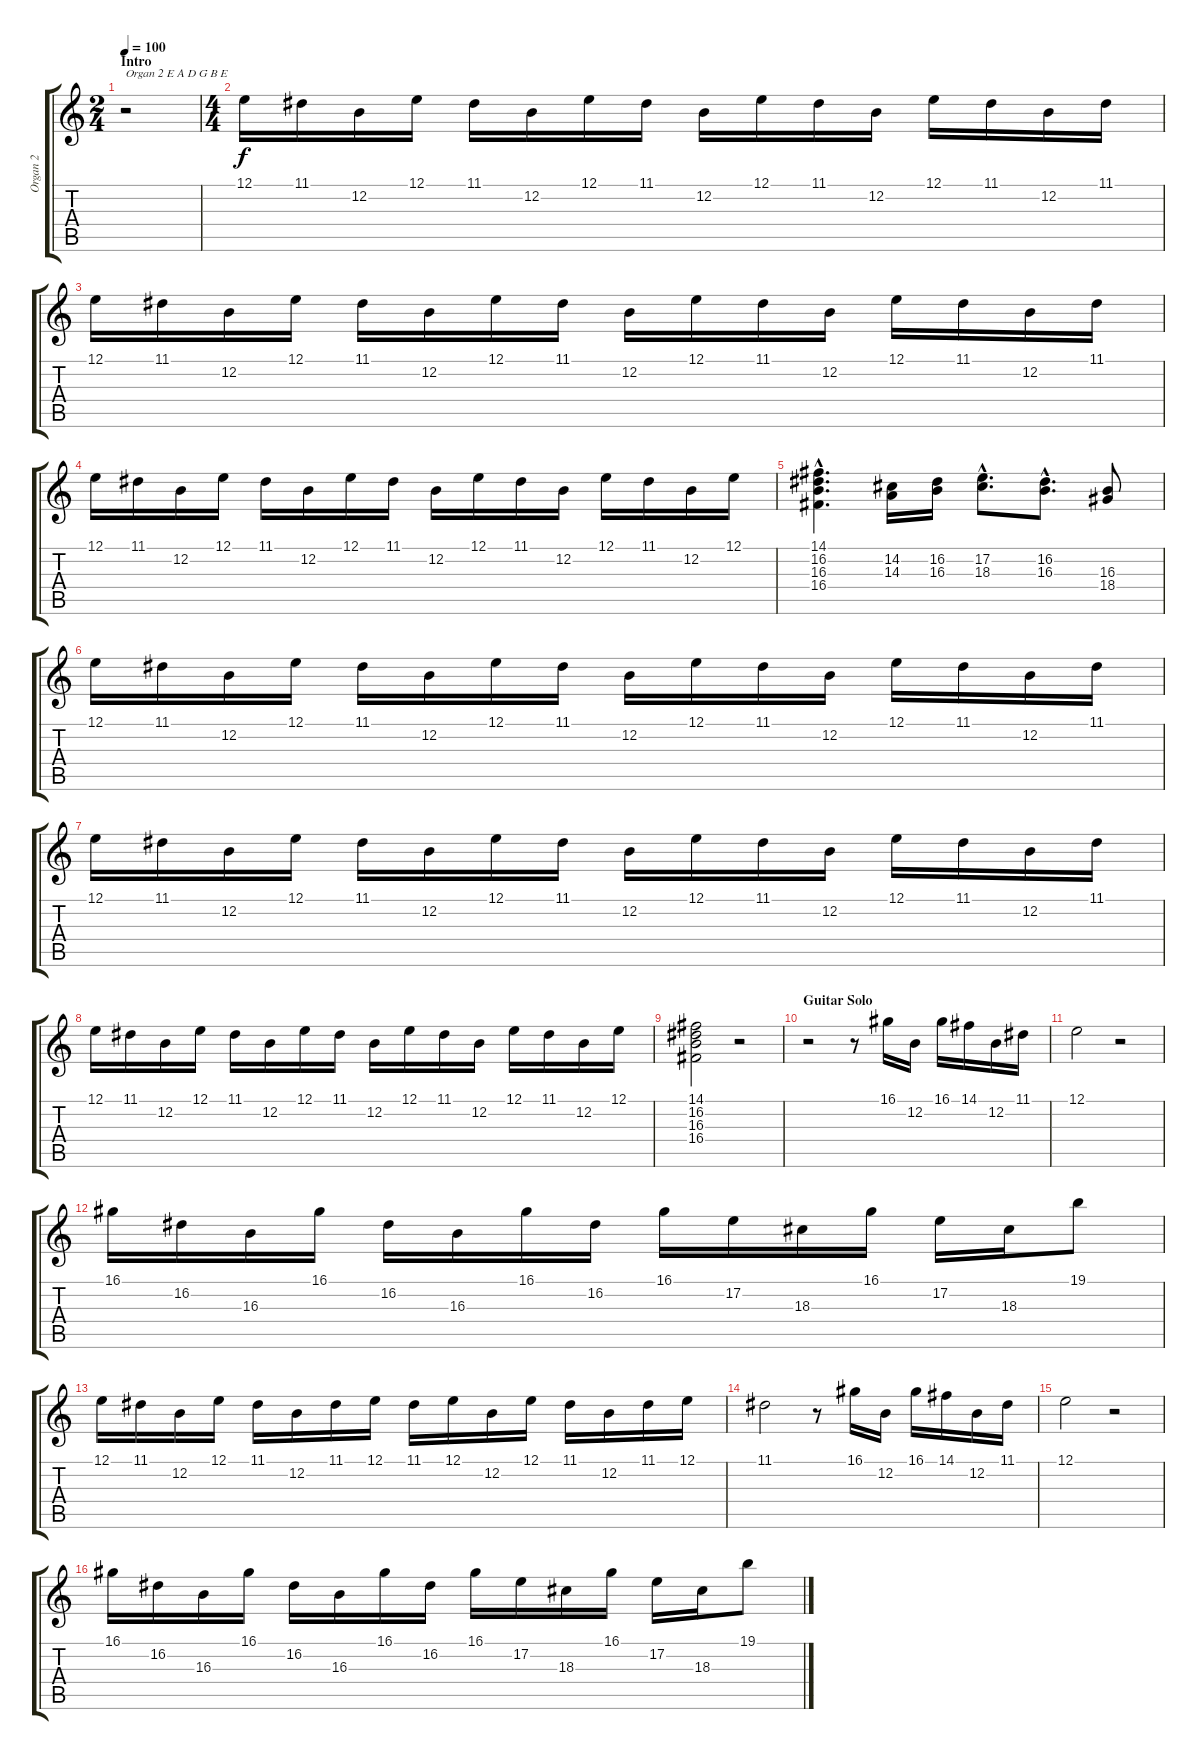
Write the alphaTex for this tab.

\track ("Organ 2" "Organ 2") {instrument fx5brightness}
\staff {score tabs}
\tuning (E4 B3 G3 D3 A2 E2) {hide}
\ts (2 4)
\section ("" "Intro")
\tempo 100
\clef g2
\ks c
r.2{txt "Organ 2 E A D G B E" dy f instrument fx5brightness} |
\ts (4 4)
12.1.16 11.1.16 12.2.16 12.1.16 11.1.16 12.2.16 12.1.16 11.1.16 12.2.16 12.1.16 11.1.16 12.2.16 12.1.16 11.1.16 12.2.16 11.1.16 |
12.1.16 11.1.16 12.2.16 12.1.16 11.1.16 12.2.16 12.1.16 11.1.16 12.2.16 12.1.16 11.1.16 12.2.16 12.1.16 11.1.16 12.2.16 11.1.16 |
12.1.16 11.1.16 12.2.16 12.1.16 11.1.16 12.2.16 12.1.16 11.1.16 12.2.16 12.1.16 11.1.16 12.2.16 12.1.16 11.1.16 12.2.16 12.1.16 |
(14.1{hac} 16.2{hac} 16.3{hac} 16.4{hac}).4{d} (14.2 14.3).16 (16.2 16.3).16 (17.2{hac} 18.3{hac}).8{d} (16.2{hac} 16.3{hac}).8{d} (16.3 18.4).8 |
12.1.16 11.1.16 12.2.16 12.1.16 11.1.16 12.2.16 12.1.16 11.1.16 12.2.16 12.1.16 11.1.16 12.2.16 12.1.16 11.1.16 12.2.16 11.1.16 |
12.1.16 11.1.16 12.2.16 12.1.16 11.1.16 12.2.16 12.1.16 11.1.16 12.2.16 12.1.16 11.1.16 12.2.16 12.1.16 11.1.16 12.2.16 11.1.16 |
12.1.16 11.1.16 12.2.16 12.1.16 11.1.16 12.2.16 12.1.16 11.1.16 12.2.16 12.1.16 11.1.16 12.2.16 12.1.16 11.1.16 12.2.16 12.1.16 |
(14.1 16.2 16.3 16.4).2 r.2 |
\section ("" "Guitar Solo")
r.2 r.8 16.1.16 12.2.16 16.1.16 14.1.16 12.2.16 11.1.16 |
12.1.2 r.2 |
16.1.16 16.2.16 16.3.16 16.1.16 16.2.16 16.3.16 16.1.16 16.2.16 16.1.16 17.2.16 18.3.16 16.1.16 17.2.16 18.3.16 19.1.8 |
12.1.16 11.1.16 12.2.16 12.1.16 11.1.16 12.2.16 11.1.16 12.1.16 11.1.16 12.1.16 12.2.16 12.1.16 11.1.16 12.2.16 11.1.16 12.1.16 |
11.1.2 r.8 16.1.16 12.2.16 16.1.16 14.1.16 12.2.16 11.1.16 |
12.1.2 r.2 |
16.1.16 16.2.16 16.3.16 16.1.16 16.2.16 16.3.16 16.1.16 16.2.16 16.1.16 17.2.16 18.3.16 16.1.16 17.2.16 18.3.16 19.1.8
